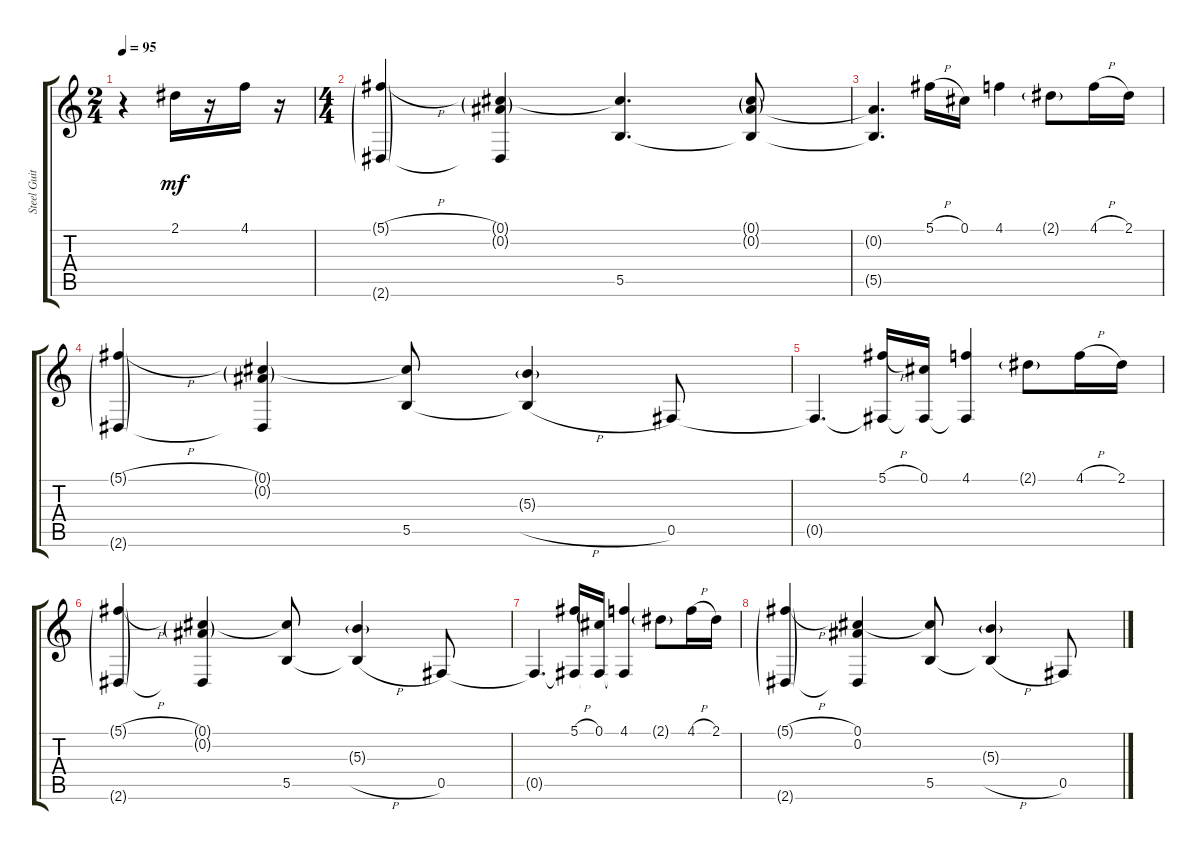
\track ("Steel Guitar" "Steel Guit") {instrument acousticguitarsteel}
\staff {score tabs}
\tuning (Db4 Bb3 Gb3 Db3 Gb2 Db2) {hide}
\ts (2 4)
\tempo 95
\clef g2
\ks c
r.4{dy mf instrument acousticguitarsteel} 2.1.16 r.16 4.1.16 r.16 |
\ts (4 4)
(5.1{h g} 2.6{g}).4 (0.1{g} 0.2{g} 2.6{t}).4 (0.1{t} 5.5).4{d} (0.1{g} 0.2{g} 5.5{t}).8 |
(0.2{t} 5.5{t}).4{d} 5.1{h}.16 0.1.16 4.1.4 2.1{g}.8 4.1{h}.16 2.1.16 |
(5.1{h g} 2.6{g}).4 (0.1{g} 0.2{g} 2.6{t}).4 (0.1{t} 5.5).8 (5.3{g} 5.5{h t}).4 0.5.8 |
0.5{t}.4{d} (5.1{h} 0.5{t}).16 (0.1 0.5{t}).16 (4.1 0.5{t}).4 2.1{g}.8 4.1{h}.16 2.1.16 |
(5.1{h g} 2.6{g}).4 (0.1{g} 0.2{g} 2.6{t}).4 (0.1{t} 5.5).8 (5.3{g} 5.5{h t}).4 0.5.8 |
0.5{t}.4{d} (5.1{h} 0.5{t}).16 (0.1 0.5{t}).16 (4.1 0.5{t}).4 2.1{g}.8 4.1{h}.16 2.1.16 |
(5.1{h g} 2.6{g}).4 (0.1 0.2 2.6{t}).4 (0.1{t} 5.5).8 (5.3{g} 5.5{h t}).4 0.5.8
